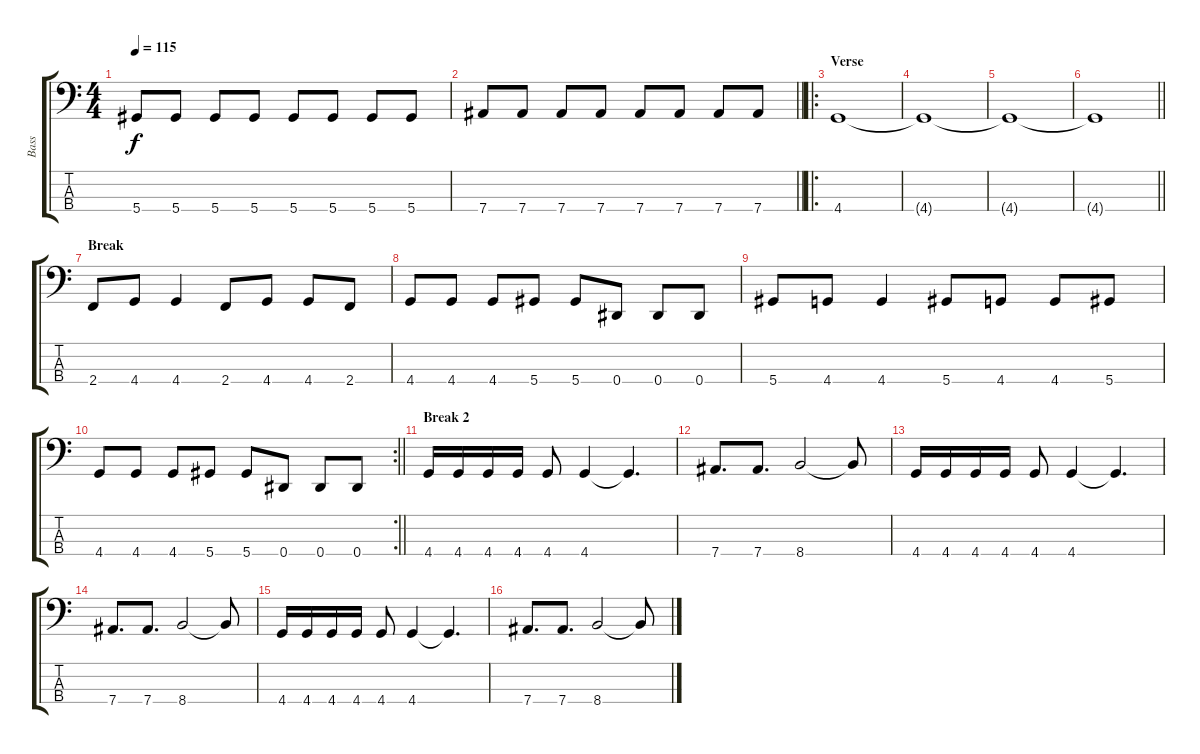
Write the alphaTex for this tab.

\track ("Bass" "Bass") {instrument electricbassfinger}
\staff {score tabs}
\tuning (Gb2 Db2 Ab1 Eb1) {hide}
\ts (4 4)
\tempo 115
\clef f4
\ks c
5.4.8{dy f} 5.4.8 5.4.8 5.4.8 5.4.8 5.4.8 5.4.8 5.4.8 |
\barLineRight lightlight
7.4.8 7.4.8 7.4.8 7.4.8 7.4.8 7.4.8 7.4.8 7.4.8 |
\ro
\section ("" "Verse")
4.4.1 |
4.4{t}.1 |
4.4{t}.1 |
\barLineRight lightlight
4.4{t}.1 |
\section ("" "Break")
2.4.8 4.4.8 4.4.4 2.4.8 4.4.8 4.4.8 2.4.8 |
4.4.8 4.4.8 4.4.8 5.4.8 5.4.8 0.4.8 0.4.8 0.4.8 |
5.4.8 4.4.8 4.4.4 5.4.8 4.4.8 4.4.8 5.4.8 |
\rc 2
\barLineRight lightlight
4.4.8 4.4.8 4.4.8 5.4.8 5.4.8 0.4.8 0.4.8 0.4.8 |
\section ("" "Break 2")
4.4.16 4.4.16 4.4.16 4.4.16 4.4.8 4.4.4 4.4{t}.4{d} |
7.4.8{d} 7.4.8{d} 8.4.2 8.4{t}.8 |
4.4.16 4.4.16 4.4.16 4.4.16 4.4.8 4.4.4 4.4{t}.4{d} |
7.4.8{d} 7.4.8{d} 8.4.2 8.4{t}.8 |
4.4.16 4.4.16 4.4.16 4.4.16 4.4.8 4.4.4 4.4{t}.4{d} |
7.4.8{d} 7.4.8{d} 8.4.2 8.4{t}.8
